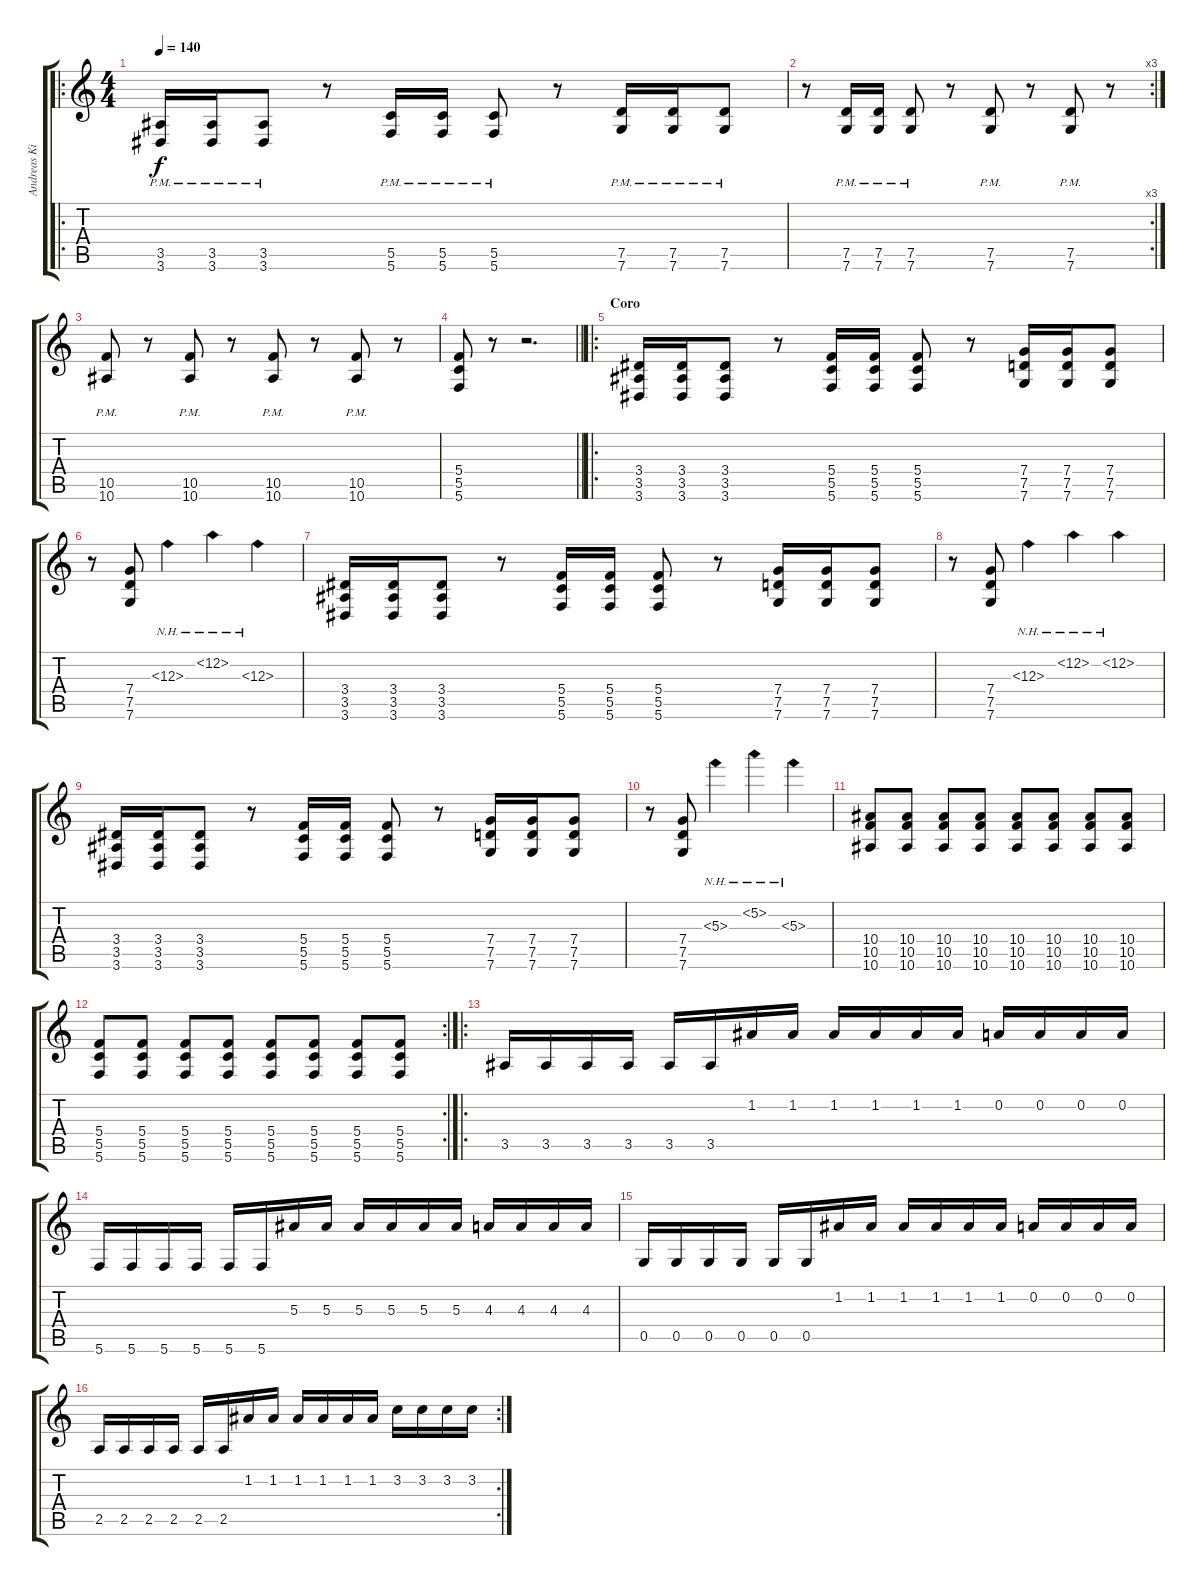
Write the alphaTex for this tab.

\track ("Andreas Kisser \"Sepulculo\"" "Andreas Ki") {instrument distortionguitar}
\staff {score tabs}
\tuning (D4 A3 F3 C3 G2 C2) {hide}
\ro
\ts (4 4)
\tempo 140
\clef g2
\ks c
(3.5{pm} 3.6{pm}).16{dy f instrument distortionguitar} (3.5{pm} 3.6{pm}).16{instrument distortionguitar} (3.5{pm} 3.6{pm}).8 r.8 (5.5{pm} 5.6{pm}).16 (5.5{pm} 5.6{pm}).16 (5.5{pm} 5.6{pm}).8 r.8 (7.5{pm} 7.6{pm}).16 (7.5{pm} 7.6{pm}).16 (7.5{pm} 7.6{pm}).8 |
\rc 3
r.8 (7.5{pm} 7.6{pm}).16 (7.5{pm} 7.6{pm}).16 (7.5{pm} 7.6{pm}).8 r.8 (7.5{pm} 7.6{pm}).8 r.8 (7.5{pm} 7.6{pm}).8 r.8 |
(10.5{pm} 10.6{pm}).8 r.8 (10.5{pm} 10.6{pm}).8 r.8 (10.5{pm} 10.6{pm}).8 r.8 (10.5{pm} 10.6{pm}).8 r.8 |
\barLineRight lightlight
(5.4 5.5 5.6).8 r.8 r.2{d} |
\ro
\section ("" "Coro")
(3.4 3.5 3.6).16{instrument distortionguitar} (3.4 3.5 3.6).16{instrument distortionguitar} (3.4 3.5 3.6).8 r.8 (5.4 5.5 5.6).16 (5.4 5.5 5.6).16 (5.4 5.5 5.6).8 r.8 (7.4 7.5 7.6).16 (7.4 7.5 7.6).16 (7.4 7.5 7.6).8 |
r.8 (7.4 7.5 7.6).8 12.3{nh}.4 12.2{nh}.4 12.3{nh}.4 |
(3.4 3.5 3.6).16{instrument distortionguitar} (3.4 3.5 3.6).16{instrument distortionguitar} (3.4 3.5 3.6).8 r.8 (5.4 5.5 5.6).16 (5.4 5.5 5.6).16 (5.4 5.5 5.6).8 r.8 (7.4 7.5 7.6).16 (7.4 7.5 7.6).16 (7.4 7.5 7.6).8 |
r.8 (7.4 7.5 7.6).8 12.3{nh}.4 12.2{nh}.4 13.2{nh}.4 |
(3.4 3.5 3.6).16{instrument distortionguitar} (3.4 3.5 3.6).16{instrument distortionguitar} (3.4 3.5 3.6).8 r.8 (5.4 5.5 5.6).16 (5.4 5.5 5.6).16 (5.4 5.5 5.6).8 r.8 (7.4 7.5 7.6).16 (7.4 7.5 7.6).16 (7.4 7.5 7.6).8 |
r.8 (7.4 7.5 7.6).8 5.3{nh}.4 5.2{nh}.4 5.3{nh}.4 |
(10.4 10.5 10.6).8 (10.4 10.5 10.6).8 (10.4 10.5 10.6).8 (10.4 10.5 10.6).8 (10.4 10.5 10.6).8 (10.4 10.5 10.6).8 (10.4 10.5 10.6).8 (10.4 10.5 10.6).8 |
\rc 2
(5.4 5.5 5.6).8 (5.4 5.5 5.6).8 (5.4 5.5 5.6).8 (5.4 5.5 5.6).8 (5.4 5.5 5.6).8 (5.4 5.5 5.6).8 (5.4 5.5 5.6).8 (5.4 5.5 5.6).8 |
\ro
3.5.16 3.5.16 3.5.16 3.5.16 3.5.16 3.5.16 1.2.16 1.2.16 1.2.16 1.2.16 1.2.16 1.2.16 0.2.16 0.2.16 0.2.16 0.2.16 |
5.6.16 5.6.16 5.6.16 5.6.16 5.6.16 5.6.16 5.3.16 5.3.16 5.3.16 5.3.16 5.3.16 5.3.16 4.3.16 4.3.16 4.3.16 4.3.16 |
0.5.16 0.5.16 0.5.16 0.5.16 0.5.16 0.5.16 1.2.16 1.2.16 1.2.16 1.2.16 1.2.16 1.2.16 0.2.16 0.2.16 0.2.16 0.2.16 |
\rc 2
2.5.16 2.5.16 2.5.16 2.5.16 2.5.16 2.5.16 1.2.16 1.2.16 1.2.16 1.2.16 1.2.16 1.2.16 3.2.16 3.2.16 3.2.16 3.2.16
